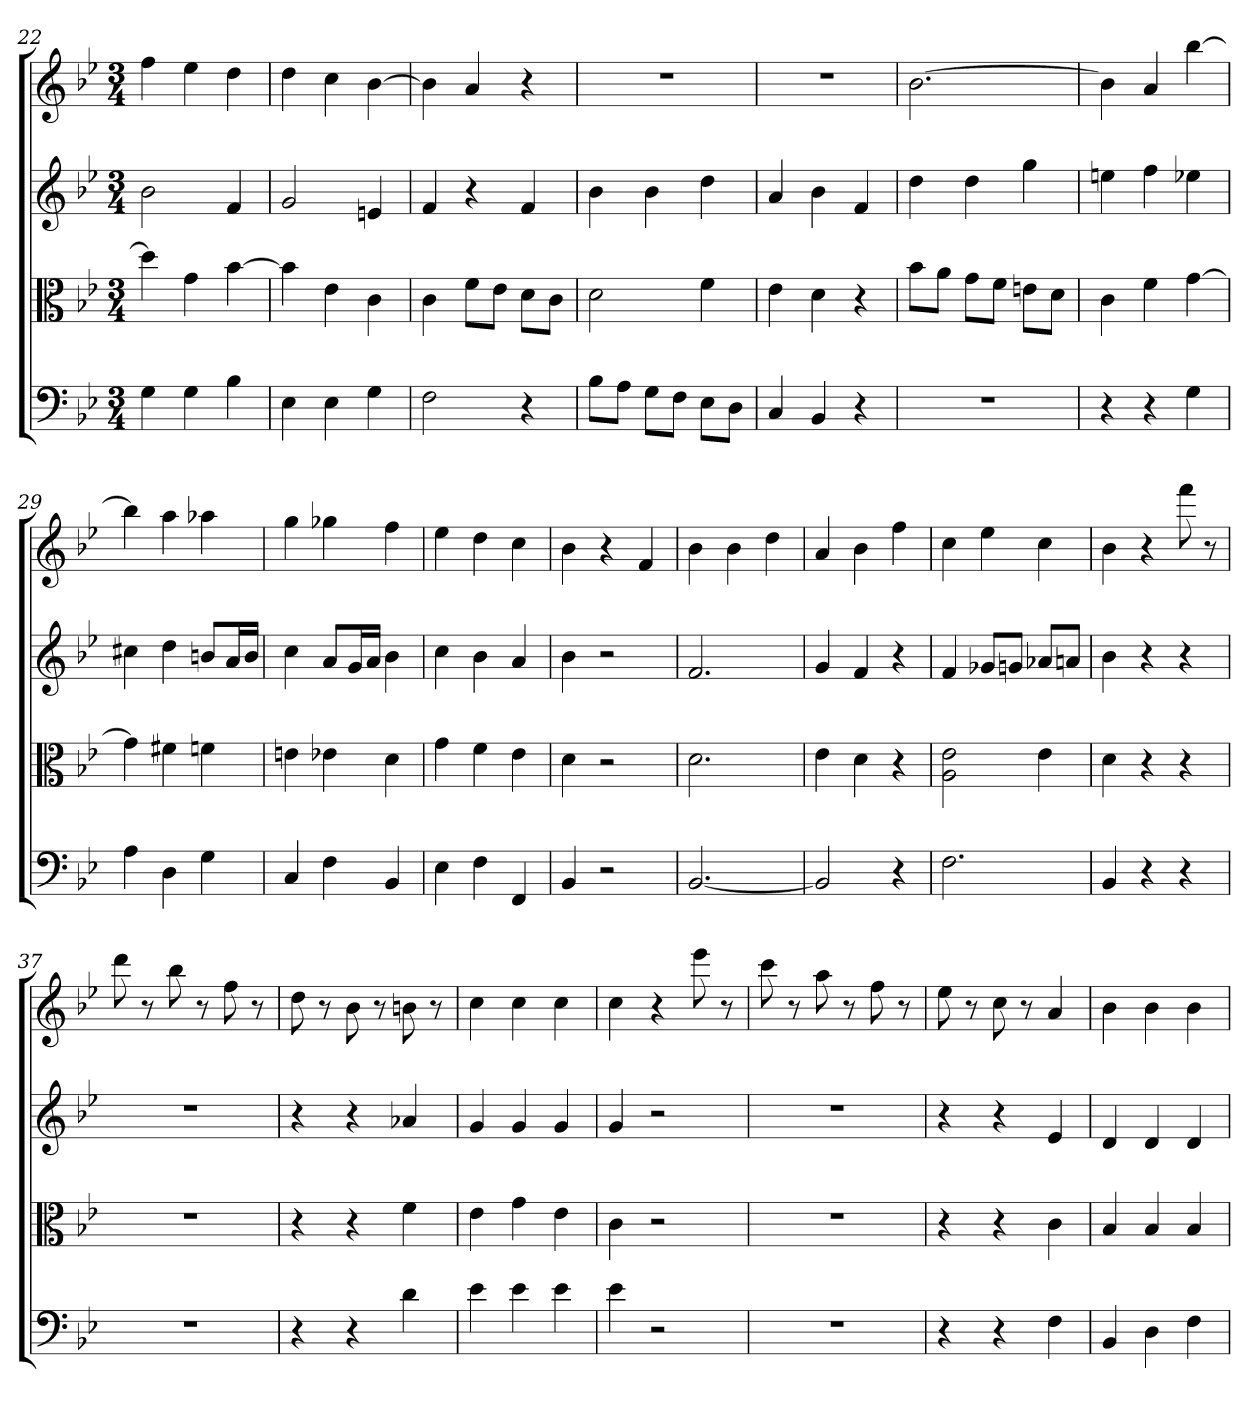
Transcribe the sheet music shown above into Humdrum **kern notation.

**kern	**kern	**kern	**kern
*part4	*part3	*part2	*part1
*staff4	*staff3	*staff2	*staff1
*clefF4	*clefC3	*	*
*k[b-e-]	*k[b-e-]	*k[b-e-]	*k[b-e-]
*B-:	*B-:	*B-:	*B-:
*M3/4	*M3/4	*M3/4	*M3/4
=22	=22	=22	=22
4G	4dd]	2b-	4ff
4G	4g	.	4ee-
4B-	[4b-	4f	4dd
=23	=23	=23	=23
4E-	4b-]	2g	4dd
4E-	4e-	.	4cc
4G	4c	4en	[4b-
=24	=24	=24	=24
2F	4c	4f	4b-]
.	8f\L	4r	4a
.	8e-\J	.	.
4r	8d\L	4f	4r
.	8c\J	.	.
=25	=25	=25	=25
8B-\L	2d	4b-	2.r
8A\J	.	.	.
8G\L	.	4b-	.
8F\J	.	.	.
8E-\L	4f	4dd	.
8D\J	.	.	.
=26	=26	=26	=26
4C	4e-	4a	2.r
4BB-	4d	4b-	.
4r	4r	4f	.
=27	=27	=27	=27
2.r	8b-\L	4dd	[2.b-
.	8a\J	.	.
.	8g\L	4dd	.
.	8f\J	.	.
.	8en\L	4gg	.
.	8d\J	.	.
=28	=28	=28	=28
4r	4c	4een	4b-]
4r	4f	4ff	4a
4G	[4g	4ee-X	[4bb-
=29	=29	=29	=29
4A	4g]	4cc#X	4bb-]
4D	4f#X	4dd	4aa
4G	4fn	8bnL	4aa-X
.	.	16aL	.
.	.	16bJJ	.
=30	=30	=30	=30
4C	4en	4cc	4gg
4F	4e-X	8aL	4gg-X
.	.	16gL	.
.	.	16aJJ	.
4BB-	4d	4b-	4ff
=31	=31	=31	=31
4E-	4g	4cc	4ee-
4F	4f	4b-	4dd
4FF	4e-	4a	4cc
=32	=32	=32	=32
4BB-	4d	4b-	4b-
2r	2r	2r	4r
.	.	.	4f
=33	=33	=33	=33
[2.BB-	2.d	2.f	4b-
.	.	.	4b-
.	.	.	4dd
=34	=34	=34	=34
2BB-]	4e-	4g	4a
.	4d	4f	4b-
4r	4r	4r	4ff
=35	=35	=35	=35
2.F	2A 2e-	4f	4cc
.	.	8g-XL	4ee-
.	.	8gnJ	.
.	4e-	8a-XL	4cc
.	.	8anJ	.
=36	=36	=36	=36
4BB-	4d	4b-	4b-
4r	4r	4r	4r
4r	4r	4r	8fff
.	.	.	8r
=37	=37	=37	=37
2.r	2.r	2.r	8ddd
.	.	.	8r
.	.	.	8bb-
.	.	.	8r
.	.	.	8ff
.	.	.	8r
=38	=38	=38	=38
4r	4r	4r	8dd
.	.	.	8r
4r	4r	4r	8b-
.	.	.	8r
4d	4f	4a-X	8bn
.	.	.	8r
=39	=39	=39	=39
4e-	4e-	4g	4cc
4e-	4g	4g	4cc
4e-	4e-	4g	4cc
=40	=40	=40	=40
4e-	4c	4g	4cc
2r	2r	2r	4r
.	.	.	8eee-
.	.	.	8r
=41	=41	=41	=41
2.r	2.r	2.r	8ccc
.	.	.	8r
.	.	.	8aa
.	.	.	8r
.	.	.	8ff
.	.	.	8r
=42	=42	=42	=42
4r	4r	4r	8ee-
.	.	.	8r
4r	4r	4r	8cc
.	.	.	8r
4F	4c	4e-	4a
=43	=43	=43	=43
4BB-	4B-	4d	4b-
4D	4B-	4d	4b-
4F	4B-	4d	4b-
=	=	=	=
*-	*-	*-	*-
